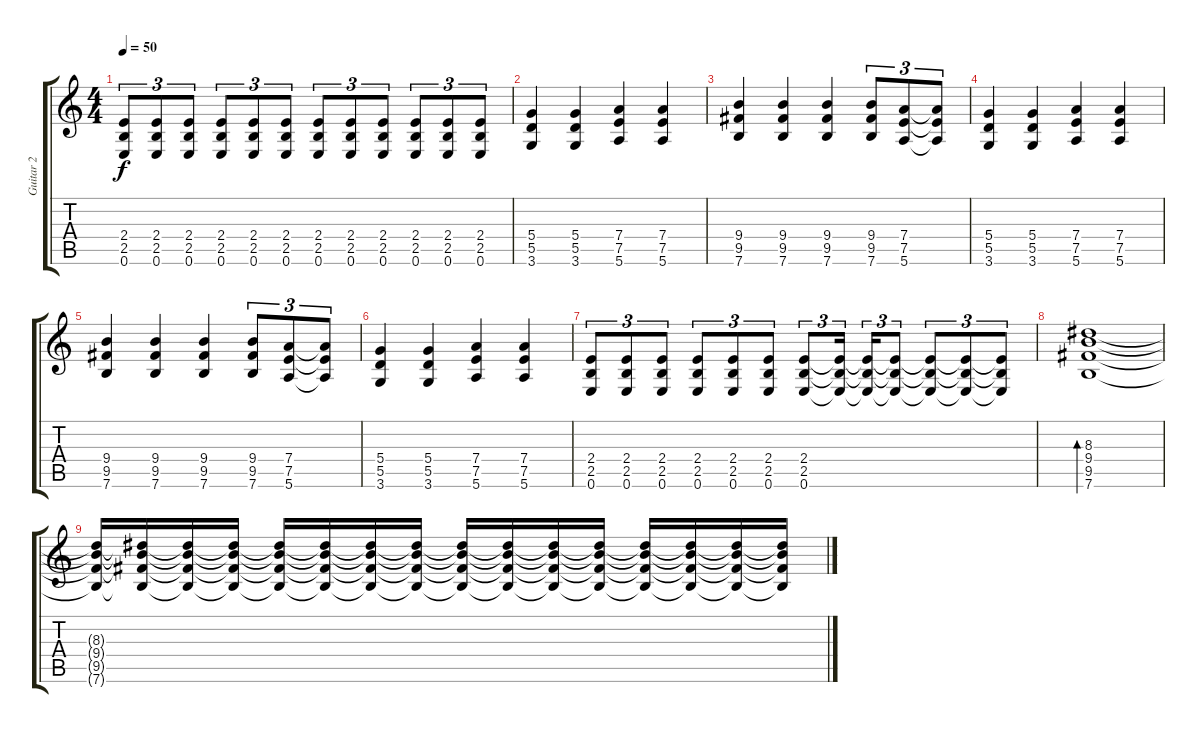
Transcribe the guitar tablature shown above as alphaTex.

\track ("Guitar 2" "Guitar 2") {instrument distortionguitar}
\staff {score tabs}
\tuning (E4 B3 G3 D3 A2 E2) {hide}
\ts (4 4)
\tempo 50
\clef g2
\ks c
(2.4 2.5 0.6).8{tu (3 2) dy f} (2.4 2.5 0.6).8{tu (3 2)} (2.4 2.5 0.6).8{tu (3 2)} (2.4 2.5 0.6).8{tu (3 2)} (2.4 2.5 0.6).8{tu (3 2)} (2.4 2.5 0.6).8{tu (3 2)} (2.4 2.5 0.6).8{tu (3 2)} (2.4 2.5 0.6).8{tu (3 2)} (2.4 2.5 0.6).8{tu (3 2)} (2.4 2.5 0.6).8{tu (3 2)} (2.4 2.5 0.6).8{tu (3 2)} (2.4 2.5 0.6).8{tu (3 2)} |
(5.4 5.5 3.6).4 (5.4 5.5 3.6).4 (7.4 7.5 5.6).4 (7.4 7.5 5.6).4 |
(9.4 9.5 7.6).4 (9.4 9.5 7.6).4 (9.4 9.5 7.6).4 (9.4 9.5 7.6).8{tu (3 2)} (7.4 7.5 5.6).8{tu (3 2)} (7.4{t} 7.5{t} 5.6{t}).8{tu (3 2)} |
(5.4 5.5 3.6).4 (5.4 5.5 3.6).4 (7.4 7.5 5.6).4 (7.4 7.5 5.6).4 |
(9.4 9.5 7.6).4 (9.4 9.5 7.6).4 (9.4 9.5 7.6).4 (9.4 9.5 7.6).8{tu (3 2)} (7.4 7.5 5.6).8{tu (3 2)} (7.4{t} 7.5{t} 5.6{t}).8{tu (3 2)} |
(5.4 5.5 3.6).4 (5.4 5.5 3.6).4 (7.4 7.5 5.6).4 (7.4 7.5 5.6).4 |
(2.4 2.5 0.6).8{tu (3 2)} (2.4 2.5 0.6).8{tu (3 2)} (2.4 2.5 0.6).8{tu (3 2)} (2.4 2.5 0.6).8{tu (3 2)} (2.4 2.5 0.6).8{tu (3 2)} (2.4 2.5 0.6).8{tu (3 2)} (2.4 2.5 0.6).8{tu (3 2)} (2.4{t} 2.5{t} 0.6{t}).16{tu (3 2)} (2.4{t} 2.5{t} 0.6{t}).16{tu (3 2)} (2.4{t} 2.5{t} 0.6{t}).8{tu (3 2)} (2.4{t} 2.5{t} 0.6{t}).8{tu (3 2)} (2.4{t} 2.5{t} 0.6{t}).8{tu (3 2)} (2.4{t} 2.5{t} 0.6{t}).8{tu (3 2)} |
(8.3 9.4 9.5 7.6).1{bd 240} |
(8.3{t} 9.4{t} 9.5{t} 7.6{t}).16{volume 12} (8.3{t} 9.4{t} 9.5{t} 7.6{t}).16 (8.3{t} 9.4{t} 9.5{t} 7.6{t}).16{volume 10} (8.3{t} 9.4{t} 9.5{t} 7.6{t}).16 (8.3{t} 9.4{t} 9.5{t} 7.6{t}).16{volume 9} (8.3{t} 9.4{t} 9.5{t} 7.6{t}).16 (8.3{t} 9.4{t} 9.5{t} 7.6{t}).16{volume 8} (8.3{t} 9.4{t} 9.5{t} 7.6{t}).16 (8.3{t} 9.4{t} 9.5{t} 7.6{t}).16{volume 7} (8.3{t} 9.4{t} 9.5{t} 7.6{t}).16 (8.3{t} 9.4{t} 9.5{t} 7.6{t}).16{volume 6} (8.3{t} 9.4{t} 9.5{t} 7.6{t}).16{volume 5} (8.3{t} 9.4{t} 9.5{t} 7.6{t}).16{volume 4} (8.3{t} 9.4{t} 9.5{t} 7.6{t}).16{volume 3} (8.3{t} 9.4{t} 9.5{t} 7.6{t}).16{volume 2} (8.3{t} 9.4{t} 9.5{t} 7.6{t}).16{volume 1}
